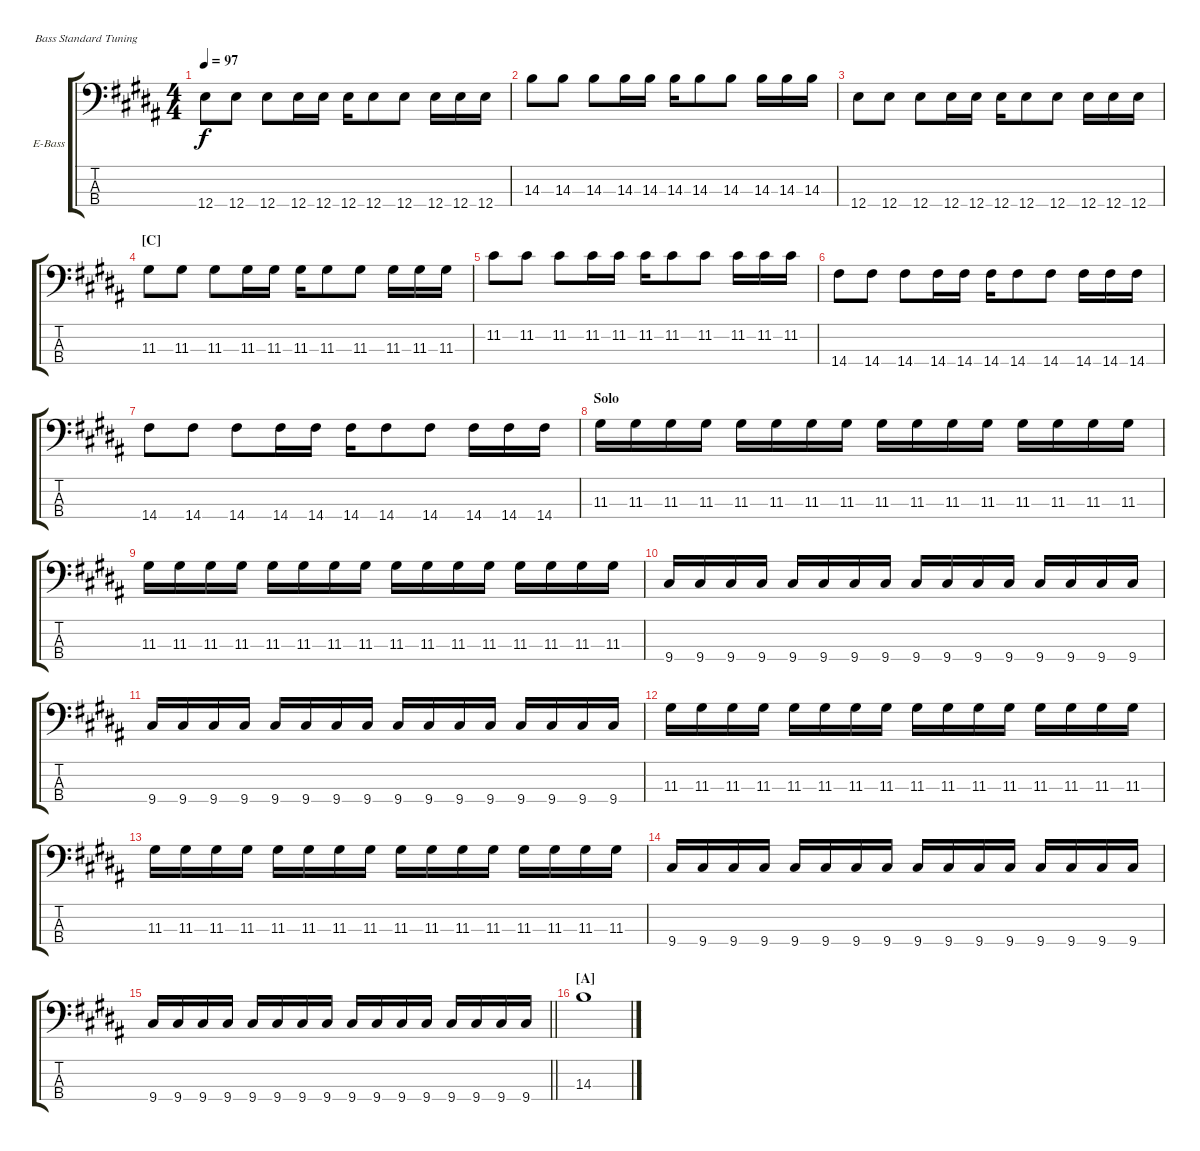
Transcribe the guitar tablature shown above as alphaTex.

\bracketExtendMode groupsimilarinstruments
\firstSystemTrackNameOrientation horizontal
\otherSystemsTrackNameOrientation horizontal
\track ("Nikolai Fraiture" "E-Bass") {instrument electricbasspick}
\staff {score tabs}
\tuning (G2 D2 A1 E1)
\ts (4 4)
\tempo 97
\clef f4
\ks b
12.4.8{dy f} 12.4.8 12.4.8 12.4.16 12.4.16 12.4.16 12.4.8 12.4.8 12.4.16 12.4.16 12.4.16 |
14.3.8 14.3.8 14.3.8 14.3.16 14.3.16 14.3.16 14.3.8 14.3.8 14.3.16 14.3.16 14.3.16 |
12.4.8 12.4.8 12.4.8 12.4.16 12.4.16 12.4.16 12.4.8 12.4.8 12.4.16 12.4.16 12.4.16 |
\section ("C" "")
11.3.8 11.3.8 11.3.8 11.3.16 11.3.16 11.3.16 11.3.8 11.3.8 11.3.16 11.3.16 11.3.16 |
11.2.8 11.2.8 11.2.8 11.2.16 11.2.16 11.2.16 11.2.8 11.2.8 11.2.16 11.2.16 11.2.16 |
14.4.8 14.4.8 14.4.8 14.4.16 14.4.16 14.4.16 14.4.8 14.4.8 14.4.16 14.4.16 14.4.16 |
14.4.8 14.4.8 14.4.8 14.4.16 14.4.16 14.4.16 14.4.8 14.4.8 14.4.16 14.4.16 14.4.16 |
\section ("" "Solo")
11.3.16 11.3.16 11.3.16 11.3.16 11.3.16 11.3.16 11.3.16 11.3.16 11.3.16 11.3.16 11.3.16 11.3.16 11.3.16 11.3.16 11.3.16 11.3.16 |
11.3.16 11.3.16 11.3.16 11.3.16 11.3.16 11.3.16 11.3.16 11.3.16 11.3.16 11.3.16 11.3.16 11.3.16 11.3.16 11.3.16 11.3.16 11.3.16 |
9.4.16 9.4.16 9.4.16 9.4.16 9.4.16 9.4.16 9.4.16 9.4.16 9.4.16 9.4.16 9.4.16 9.4.16 9.4.16 9.4.16 9.4.16 9.4.16 |
9.4.16 9.4.16 9.4.16 9.4.16 9.4.16 9.4.16 9.4.16 9.4.16 9.4.16 9.4.16 9.4.16 9.4.16 9.4.16 9.4.16 9.4.16 9.4.16 |
11.3.16 11.3.16 11.3.16 11.3.16 11.3.16 11.3.16 11.3.16 11.3.16 11.3.16 11.3.16 11.3.16 11.3.16 11.3.16 11.3.16 11.3.16 11.3.16 |
11.3.16 11.3.16 11.3.16 11.3.16 11.3.16 11.3.16 11.3.16 11.3.16 11.3.16 11.3.16 11.3.16 11.3.16 11.3.16 11.3.16 11.3.16 11.3.16 |
9.4.16 9.4.16 9.4.16 9.4.16 9.4.16 9.4.16 9.4.16 9.4.16 9.4.16 9.4.16 9.4.16 9.4.16 9.4.16 9.4.16 9.4.16 9.4.16 |
\barLineRight lightlight
9.4.16 9.4.16 9.4.16 9.4.16 9.4.16 9.4.16 9.4.16 9.4.16 9.4.16 9.4.16 9.4.16 9.4.16 9.4.16 9.4.16 9.4.16 9.4.16 |
\section ("A" "")
14.3.1
